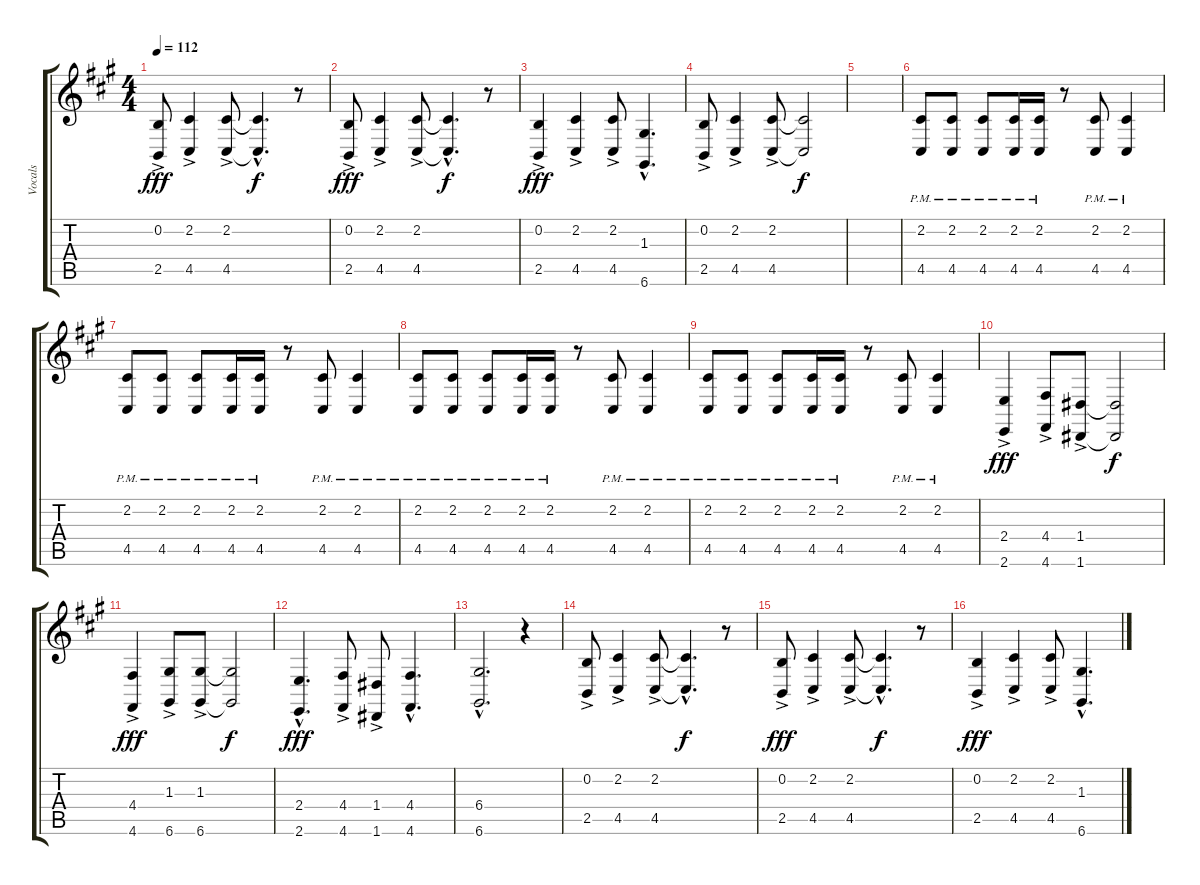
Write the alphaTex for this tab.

\track ("Vocals" "Vocals") {instrument stringensemble1}
\staff {score tabs}
\tuning (E4 B3 G3 D3 A2 D2) {hide}
\ts (4 4)
\tempo 112
\clef g2
\ks f#minor
(0.2 2.5{ac}).8{dy fff} (2.2 4.5{ac}).4 (2.2 4.5{ac}).8 (2.2{hac t} 4.5{hac t}).4{d dy f} r.8 |
(0.2 2.5{ac}).8{dy fff} (2.2 4.5{ac}).4 (2.2 4.5{ac}).8 (2.2{hac t} 4.5{hac t}).4{d dy f} r.8 |
(0.2 2.5{ac}).4{dy fff} (2.2 4.5{ac}).4 (2.2 4.5{ac}).8 (1.3{hac} 6.6{hac}).4{d} |
(0.2 2.5{ac}).8 (2.2 4.5{ac}).4 (2.2 4.5{ac}).8 (2.2{t} 4.5{t}).2{dy f} |
|
(2.2{pm} 4.5{pm}).8 (2.2{pm} 4.5{pm}).8 (2.2{pm} 4.5{pm}).8 (2.2{pm} 4.5{pm}).16 (2.2{pm} 4.5{pm}).16 r.8 (2.2{pm} 4.5{pm}).8 (2.2{pm} 4.5{pm}).4 |
(2.2{pm} 4.5{pm}).8 (2.2{pm} 4.5{pm}).8 (2.2{pm} 4.5{pm}).8 (2.2{pm} 4.5{pm}).16 (2.2{pm} 4.5{pm}).16 r.8 (2.2{pm} 4.5{pm}).8 (2.2{pm} 4.5{pm}).4 |
(2.2{pm} 4.5{pm}).8 (2.2{pm} 4.5{pm}).8 (2.2{pm} 4.5{pm}).8 (2.2{pm} 4.5{pm}).16 (2.2{pm} 4.5{pm}).16 r.8 (2.2{pm} 4.5{pm}).8 (2.2{pm} 4.5{pm}).4 |
(2.2{pm} 4.5{pm}).8 (2.2{pm} 4.5{pm}).8 (2.2{pm} 4.5{pm}).8 (2.2{pm} 4.5{pm}).16 (2.2{pm} 4.5{pm}).16 r.8 (2.2{pm} 4.5{pm}).8 (2.2{pm} 4.5{pm}).4 |
(2.4{ac} 2.6{ac}).4{dy fff} (4.4{ac} 4.6{ac}).8 (1.4{ac} 1.6{ac}).8 (1.4{t} 1.6{t}).2{dy f} |
(4.4{ac} 4.6{ac}).4{dy fff} (1.3{ac} 6.6{ac}).8 (1.3{ac} 6.6{ac}).8 (1.3{t} 6.6{t}).2{dy f} |
(2.4{hac} 2.6{hac}).4{d dy fff} (4.4{ac} 4.6{ac}).8 (1.4{ac} 1.6{ac}).8 (4.4{hac} 4.6{hac}).4{d} |
(6.4{hac} 6.6{hac}).2{d} r.4 |
(0.2 2.5{ac}).8 (2.2 4.5{ac}).4 (2.2 4.5{ac}).8 (2.2{hac t} 4.5{hac t}).4{d dy f} r.8 |
(0.2 2.5{ac}).8{dy fff} (2.2 4.5{ac}).4 (2.2 4.5{ac}).8 (2.2{hac t} 4.5{hac t}).4{d dy f} r.8 |
(0.2 2.5{ac}).4{dy fff} (2.2 4.5{ac}).4 (2.2 4.5{ac}).8 (1.3{hac} 6.6{hac}).4{d}
